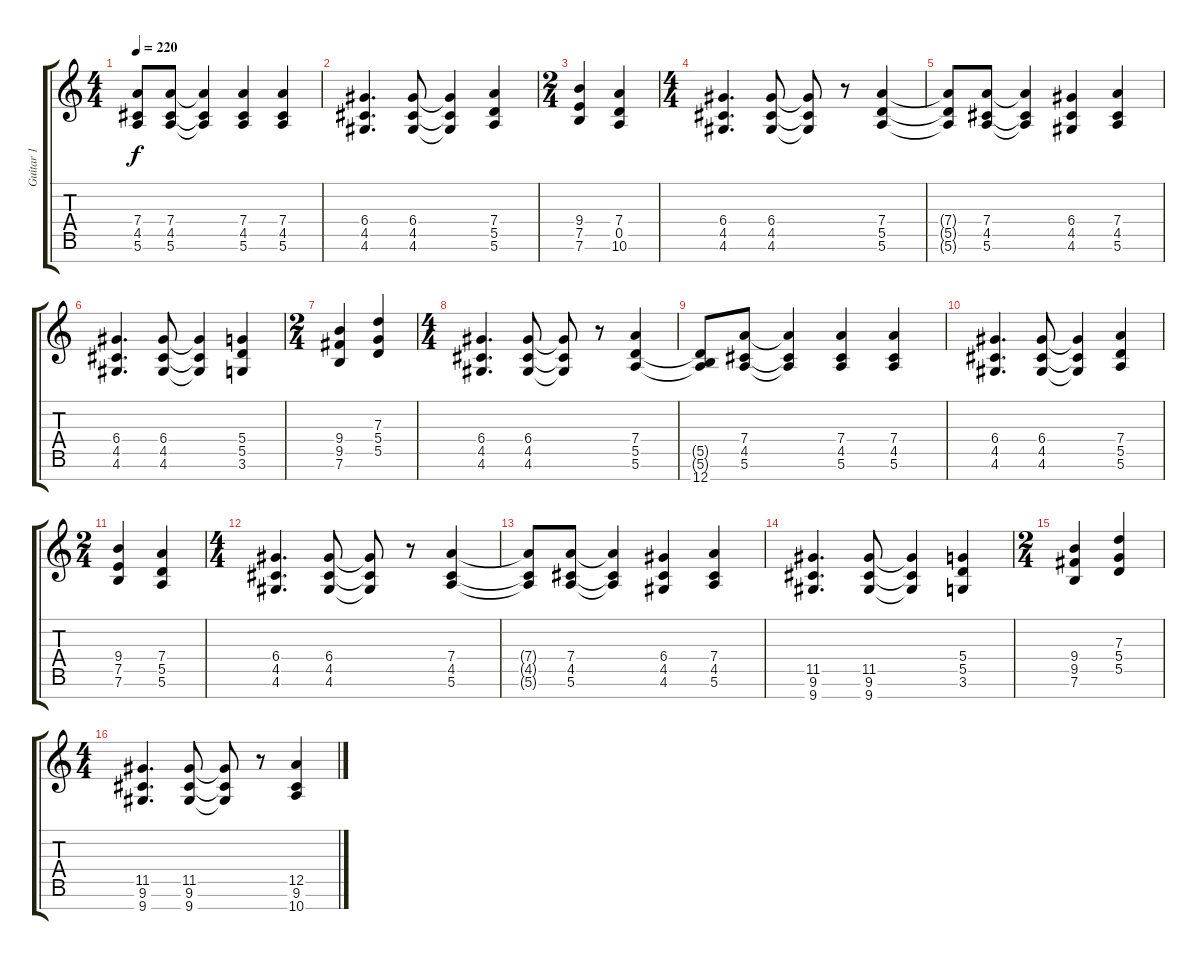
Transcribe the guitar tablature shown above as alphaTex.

\track ("Guitar 1" "Guitar 1") {instrument electricguitarmuted}
\staff {score tabs}
\tuning (E4 B3 G3 D3 A2 E2 B1) {hide}
\ts (4 4)
\tempo 220
\clef g2
\ks c
(7.4{t} 4.5{t} 5.6{t}).8{dy f} (7.4 4.5 5.6).8 (7.4{t} 4.5{t} 5.6{t}).4 (7.4 4.5 5.6).4 (7.4 4.5 5.6).4 |
(6.4 4.5 4.6).4{d} (6.4 4.5 4.6).8 (6.4{t} 4.5{t} 4.6{t}).4 (7.4 5.5 5.6).4 |
\ts (2 4)
(9.4 7.5 7.6).4 (7.4 0.5 10.6).4 |
\ts (4 4)
(6.4 4.5 4.6).4{d} (6.4 4.5 4.6).8 (6.4{t} 4.5{t} 4.6{t}).8 r.8 (7.4 5.5 5.6).4 |
(7.4{t} 5.5{t} 5.6{t}).8 (7.4 4.5 5.6).8 (7.4{t} 4.5{t} 5.6{t}).4 (6.4 4.5 4.6).4 (7.4 4.5 5.6).4 |
(6.4 4.5 4.6).4{d} (6.4 4.5 4.6).8 (6.4{t} 4.5{t} 4.6{t}).4 (5.4 5.5 3.6).4 |
\ts (2 4)
(9.4 9.5 7.6).4 (7.3 5.4 5.5).4 |
\ts (4 4)
(6.4 4.5 4.6).4{d} (6.4 4.5 4.6).8 (6.4{t} 4.5{t} 4.6{t}).8 r.8 (7.4 5.5 5.6).4 |
(5.5{t} 5.6{t} 12.7).8 (7.4 4.5 5.6).8 (7.4{t} 4.5{t} 5.6{t}).4 (7.4 4.5 5.6).4 (7.4 4.5 5.6).4 |
(6.4 4.5 4.6).4{d} (6.4 4.5 4.6).8 (6.4{t} 4.5{t} 4.6{t}).4 (7.4 5.5 5.6).4 |
\ts (2 4)
(9.4 7.5 7.6).4 (7.4 5.5 5.6).4 |
\ts (4 4)
(6.4 4.5 4.6).4{d} (6.4 4.5 4.6).8 (6.4{t} 4.5{t} 4.6{t}).8 r.8 (7.4 4.5 5.6).4 |
(7.4{t} 4.5{t} 5.6{t}).8 (7.4 4.5 5.6).8 (7.4{t} 4.5{t} 5.6{t}).4 (6.4 4.5 4.6).4 (7.4 4.5 5.6).4 |
(11.5 9.6 9.7).4{d} (11.5 9.6 9.7).8 (11.5{t} 9.6{t} 9.7{t}).4 (5.4 5.5 3.6).4 |
\ts (2 4)
(9.4 9.5 7.6).4 (7.3 5.4 5.5).4 |
\ts (4 4)
(11.5 9.6 9.7).4{d} (11.5 9.6 9.7).8 (11.5{t} 9.6{t} 9.7{t}).8 r.8 (12.5 9.6 10.7).4
